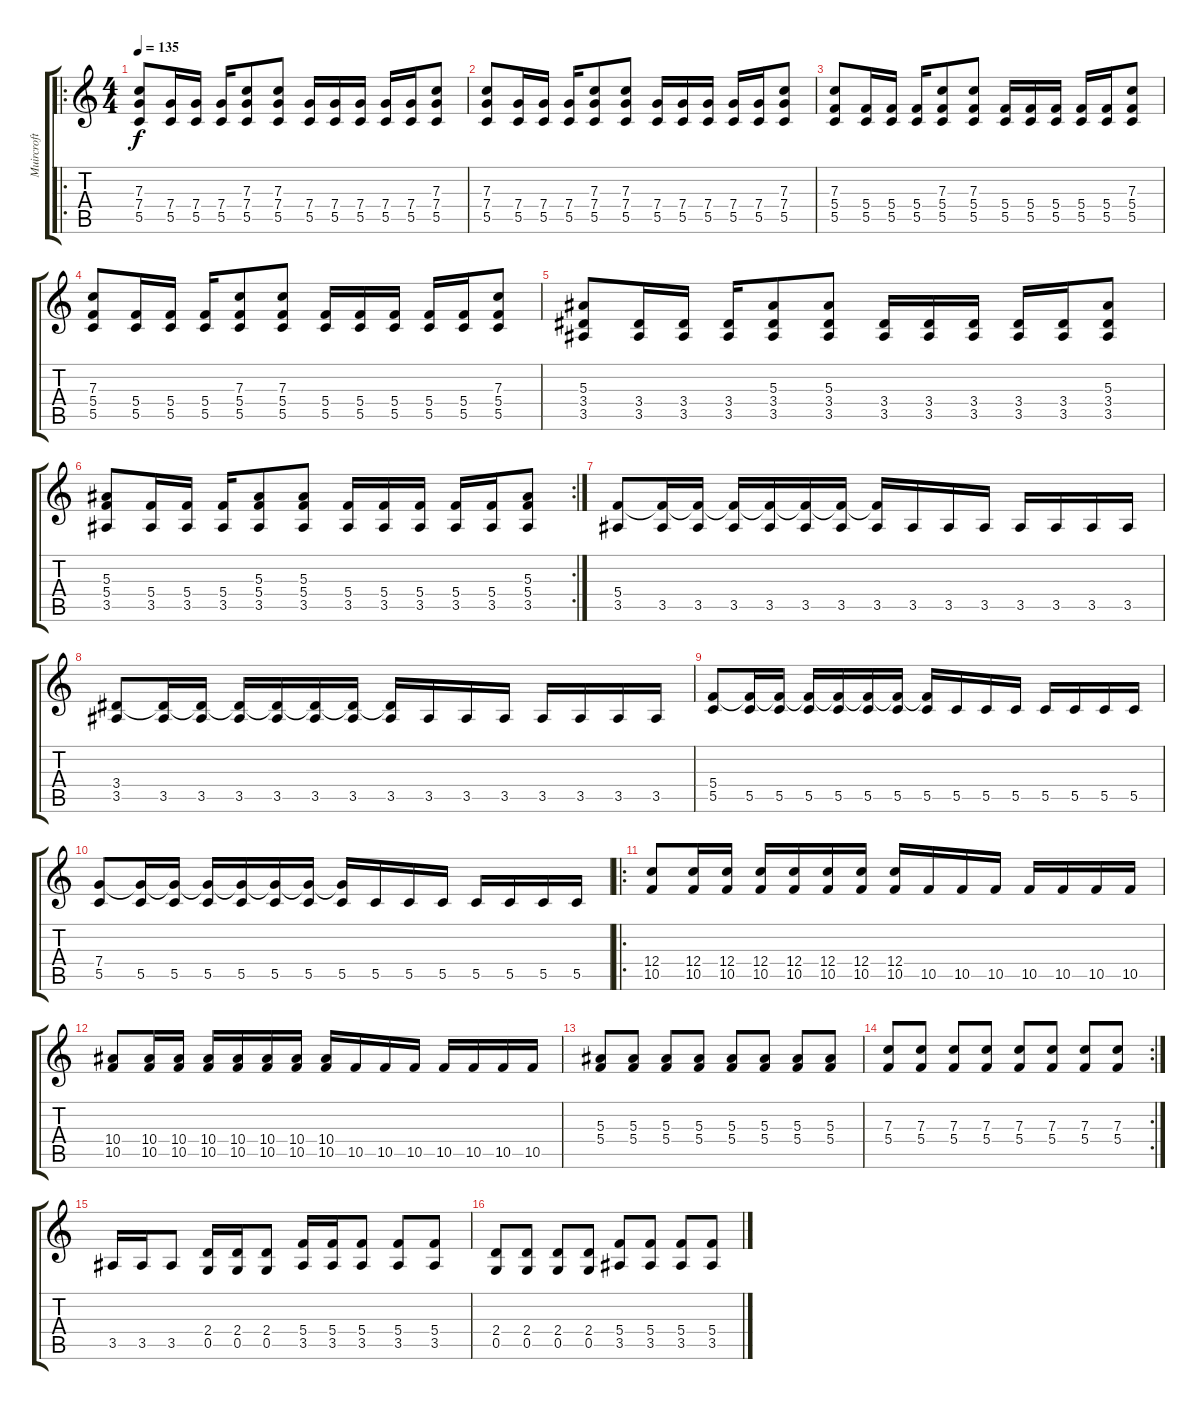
\track ("Muircroft" "Muircroft") {instrument distortionguitar}
\staff {score tabs}
\tuning (D4 A3 F3 C3 G2 C2) {hide}
\ro
\ts (4 4)
\tempo 135
\clef g2
\ks c
(7.3 7.4 5.5).8{dy f} (7.4 5.5).16 (7.4 5.5).16 (7.4 5.5).16 (7.3 7.4 5.5).8 (7.3 7.4 5.5).8 (7.4 5.5).16 (7.4 5.5).16 (7.4 5.5).16 (7.4 5.5).16 (7.4 5.5).16 (7.3 7.4 5.5).8 |
(7.3 7.4 5.5).8 (7.4 5.5).16 (7.4 5.5).16 (7.4 5.5).16 (7.3 7.4 5.5).8 (7.3 7.4 5.5).8 (7.4 5.5).16 (7.4 5.5).16 (7.4 5.5).16 (7.4 5.5).16 (7.4 5.5).16 (7.3 7.4 5.5).8 |
(7.3 5.4 5.5).8 (5.4 5.5).16 (5.4 5.5).16 (5.4 5.5).16 (7.3 5.4 5.5).8 (7.3 5.4 5.5).8 (5.4 5.5).16 (5.4 5.5).16 (5.4 5.5).16 (5.4 5.5).16 (5.4 5.5).16 (7.3 5.4 5.5).8 |
(7.3 5.4 5.5).8 (5.4 5.5).16 (5.4 5.5).16 (5.4 5.5).16 (7.3 5.4 5.5).8 (7.3 5.4 5.5).8 (5.4 5.5).16 (5.4 5.5).16 (5.4 5.5).16 (5.4 5.5).16 (5.4 5.5).16 (7.3 5.4 5.5).8 |
(5.3 3.4 3.5).8 (3.4 3.5).16 (3.4 3.5).16 (3.4 3.5).16 (5.3 3.4 3.5).8 (5.3 3.4 3.5).8 (3.4 3.5).16 (3.4 3.5).16 (3.4 3.5).16 (3.4 3.5).16 (3.4 3.5).16 (5.3 3.4 3.5).8 |
\rc 2
(5.3 5.4 3.5).8 (5.4 3.5).16 (5.4 3.5).16 (5.4 3.5).16 (5.3 5.4 3.5).8 (5.3 5.4 3.5).8 (5.4 3.5).16 (5.4 3.5).16 (5.4 3.5).16 (5.4 3.5).16 (5.4 3.5).16 (5.3 5.4 3.5).8 |
(5.4 3.5).8 (5.4{t} 3.5).16 (5.4{t} 3.5).16 (5.4{t} 3.5).16 (5.4{t} 3.5).16 (5.4{t} 3.5).16 (5.4{t} 3.5).16 (5.4{t} 3.5).16 3.5.16 3.5.16 3.5.16 3.5.16 3.5.16 3.5.16 3.5.16 |
(3.4 3.5).8 (3.4{t} 3.5).16 (3.4{t} 3.5).16 (3.4{t} 3.5).16 (3.4{t} 3.5).16 (3.4{t} 3.5).16 (3.4{t} 3.5).16 (3.4{t} 3.5).16 3.5.16 3.5.16 3.5.16 3.5.16 3.5.16 3.5.16 3.5.16 |
(5.4 5.5).8 (5.4{t} 5.5).16 (5.4{t} 5.5).16 (5.4{t} 5.5).16 (5.4{t} 5.5).16 (5.4{t} 5.5).16 (5.4{t} 5.5).16 (5.4{t} 5.5).16 5.5.16 5.5.16 5.5.16 5.5.16 5.5.16 5.5.16 5.5.16 |
(7.4 5.5).8 (7.4{t} 5.5).16 (7.4{t} 5.5).16 (7.4{t} 5.5).16 (7.4{t} 5.5).16 (7.4{t} 5.5).16 (7.4{t} 5.5).16 (7.4{t} 5.5).16 5.5.16 5.5.16 5.5.16 5.5.16 5.5.16 5.5.16 5.5.16 |
\ro
(12.4 10.5).8 (12.4 10.5).16 (12.4 10.5).16 (12.4 10.5).16 (12.4 10.5).16 (12.4 10.5).16 (12.4 10.5).16 (12.4 10.5).16 10.5.16 10.5.16 10.5.16 10.5.16 10.5.16 10.5.16 10.5.16 |
(10.4 10.5).8 (10.4 10.5).16 (10.4 10.5).16 (10.4 10.5).16 (10.4 10.5).16 (10.4 10.5).16 (10.4 10.5).16 (10.4 10.5).16 10.5.16 10.5.16 10.5.16 10.5.16 10.5.16 10.5.16 10.5.16 |
(5.3 5.4).8 (5.3 5.4).8 (5.3 5.4).8 (5.3 5.4).8 (5.3 5.4).8 (5.3 5.4).8 (5.3 5.4).8 (5.3 5.4).8 |
\rc 2
(7.3 5.4).8 (7.3 5.4).8 (7.3 5.4).8 (7.3 5.4).8 (7.3 5.4).8 (7.3 5.4).8 (7.3 5.4).8 (7.3 5.4).8 |
3.5.16 3.5.16 3.5.8 (2.4 0.5).16 (2.4 0.5).16 (2.4 0.5).8 (5.4 3.5).16 (5.4 3.5).16 (5.4 3.5).8 (5.4 3.5).8 (5.4 3.5).8 |
(2.4 0.5).8 (2.4 0.5).8 (2.4 0.5).8 (2.4 0.5).8 (5.4 3.5).8 (5.4 3.5).8 (5.4 3.5).8 (5.4 3.5).8
